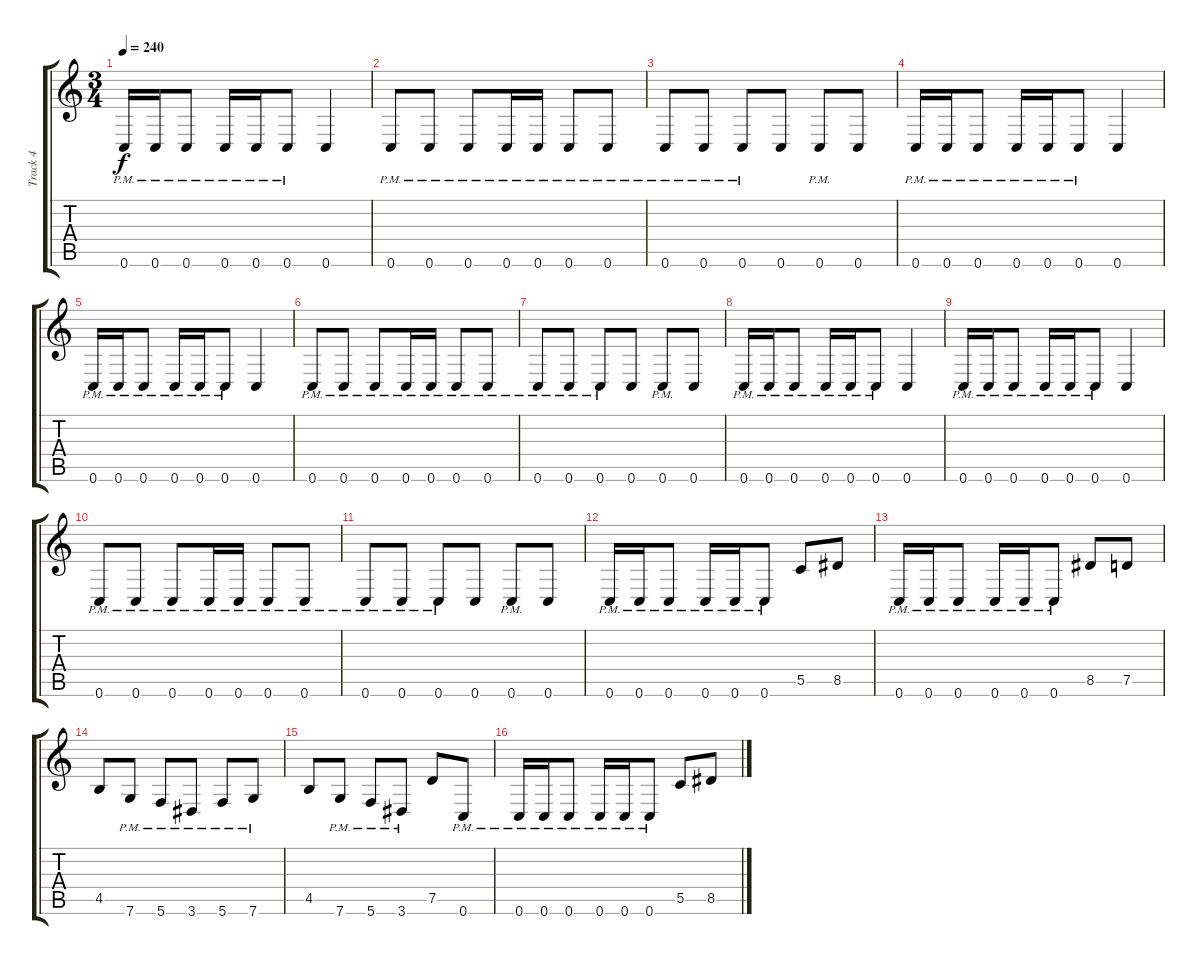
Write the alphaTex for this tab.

\track ("Track 4" "Track 4") {instrument distortionguitar}
\staff {score tabs}
\tuning (D4 A3 F3 C3 G2 C2) {hide}
\ts (3 4)
\tempo 240
\clef g2
\ks c
0.6{pm}.16{dy f} 0.6{pm}.16 0.6{pm}.8 0.6{pm}.16 0.6{pm}.16 0.6{pm}.8 0.6.4 |
0.6{pm}.8 0.6{pm}.8 0.6{pm}.8 0.6{pm}.16 0.6{pm}.16 0.6{pm}.8 0.6{pm}.8 |
0.6{pm}.8 0.6{pm}.8 0.6{pm}.8 0.6.8 0.6{pm}.8 0.6.8 |
0.6{pm}.16 0.6{pm}.16 0.6{pm}.8 0.6{pm}.16 0.6{pm}.16 0.6{pm}.8 0.6.4 |
0.6{pm}.16 0.6{pm}.16 0.6{pm}.8 0.6{pm}.16 0.6{pm}.16 0.6{pm}.8 0.6.4 |
0.6{pm}.8 0.6{pm}.8 0.6{pm}.8 0.6{pm}.16 0.6{pm}.16 0.6{pm}.8 0.6{pm}.8 |
0.6{pm}.8 0.6{pm}.8 0.6{pm}.8 0.6.8 0.6{pm}.8 0.6.8 |
0.6{pm}.16 0.6{pm}.16 0.6{pm}.8 0.6{pm}.16 0.6{pm}.16 0.6{pm}.8 0.6.4 |
0.6{pm}.16 0.6{pm}.16 0.6{pm}.8 0.6{pm}.16 0.6{pm}.16 0.6{pm}.8 0.6.4 |
0.6{pm}.8 0.6{pm}.8 0.6{pm}.8 0.6{pm}.16 0.6{pm}.16 0.6{pm}.8 0.6{pm}.8 |
0.6{pm}.8 0.6{pm}.8 0.6{pm}.8 0.6.8 0.6{pm}.8 0.6.8 |
0.6{pm}.16 0.6{pm}.16 0.6{pm}.8 0.6{pm}.16 0.6{pm}.16 0.6{pm}.8 5.5.8 8.5.8 |
0.6{pm}.16 0.6{pm}.16 0.6{pm}.8 0.6{pm}.16 0.6{pm}.16 0.6{pm}.8 8.5.8 7.5.8 |
4.5.8 7.6{pm}.8 5.6{pm}.8 3.6{pm}.8 5.6{pm}.8 7.6{pm}.8 |
4.5.8 7.6{pm}.8 5.6{pm}.8 3.6{pm}.8 7.5.8 0.6{pm}.8 |
0.6{pm}.16 0.6{pm}.16 0.6{pm}.8 0.6{pm}.16 0.6{pm}.16 0.6{pm}.8 5.5.8 8.5.8
